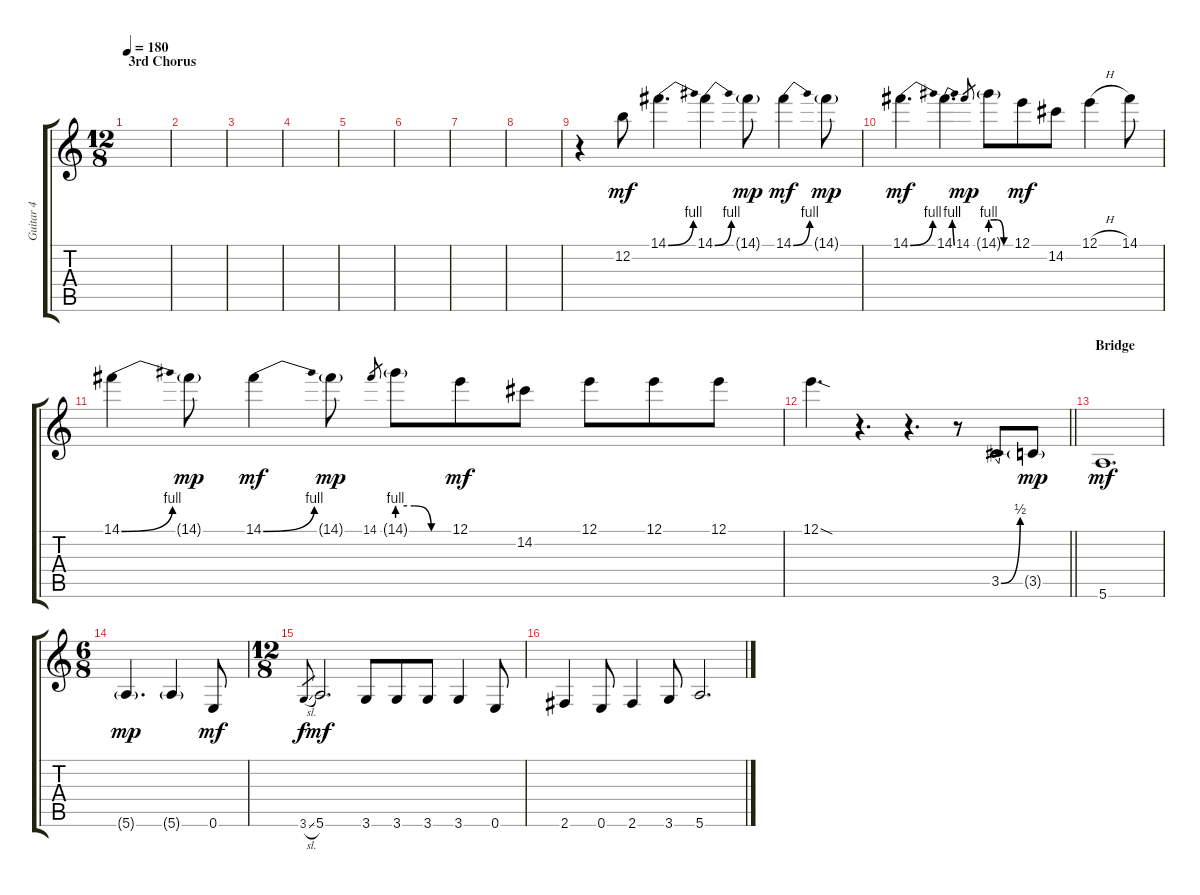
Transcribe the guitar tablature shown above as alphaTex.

\track ("Guitar 4" "Guitar 4") {instrument distortionguitar}
\staff {score tabs}
\tuning (E4 B3 G3 D3 A2 E2) {hide}
\ts (12 8)
\section ("" "3rd Chorus")
\tempo 180
\clef g2
\ks c
|
|
|
|
|
|
|
|
r.4 12.2.8{dy mf} 14.1{be (bend 0 0 60 4)}.4{d} 14.1{be (bend 0 0 60 4)}.4 14.1{g}.8{dy mp} 14.1{be (bend 0 0 60 4)}.4{dy mf} 14.1{g}.8{dy mp} |
14.1{be (bend 0 0 60 4)}.4{d dy mf} 14.1{be (bend 0 0 60 4)}.4{d} 14.1.8{gr dy mp} 14.1{be (custom 0 4 20 4 40 0 60 0) g}.8 12.1.8{dy mf} 14.2.8 12.1{h}.4 14.1.8 |
14.1{be (bend 0 0 60 4)}.4 14.1{g}.8{dy mp} 14.1{be (bend 0 0 60 4)}.4{dy mf} 14.1{g}.8{dy mp} 14.1.8{gr} 14.1{be (custom 0 4 20 4 40 0 60 0) g}.8 12.1.8{dy mf} 14.2.8 12.1.8 12.1.8 12.1.8 |
\barLineRight lightlight
12.1{sod}.4{d} r.4{d} r.4{d} r.8 3.5{be (bend 0 0 60 2)}.8 3.5{g}.8{dy mp} |
\section ("" "Bridge")
5.6.1{d dy mf} |
\ts (6 8)
5.6{g}.4{d dy mp} 5.6{g}.4 0.6.8{dy mf} |
\ts (12 8)
3.6{sl}.8{gr dy f} 5.6.2{d dy mf} 3.6.8 3.6.8 3.6.8 3.6.4 0.6.8 |
2.6.4 0.6.8 2.6.4 3.6.8 5.6.2{d}
